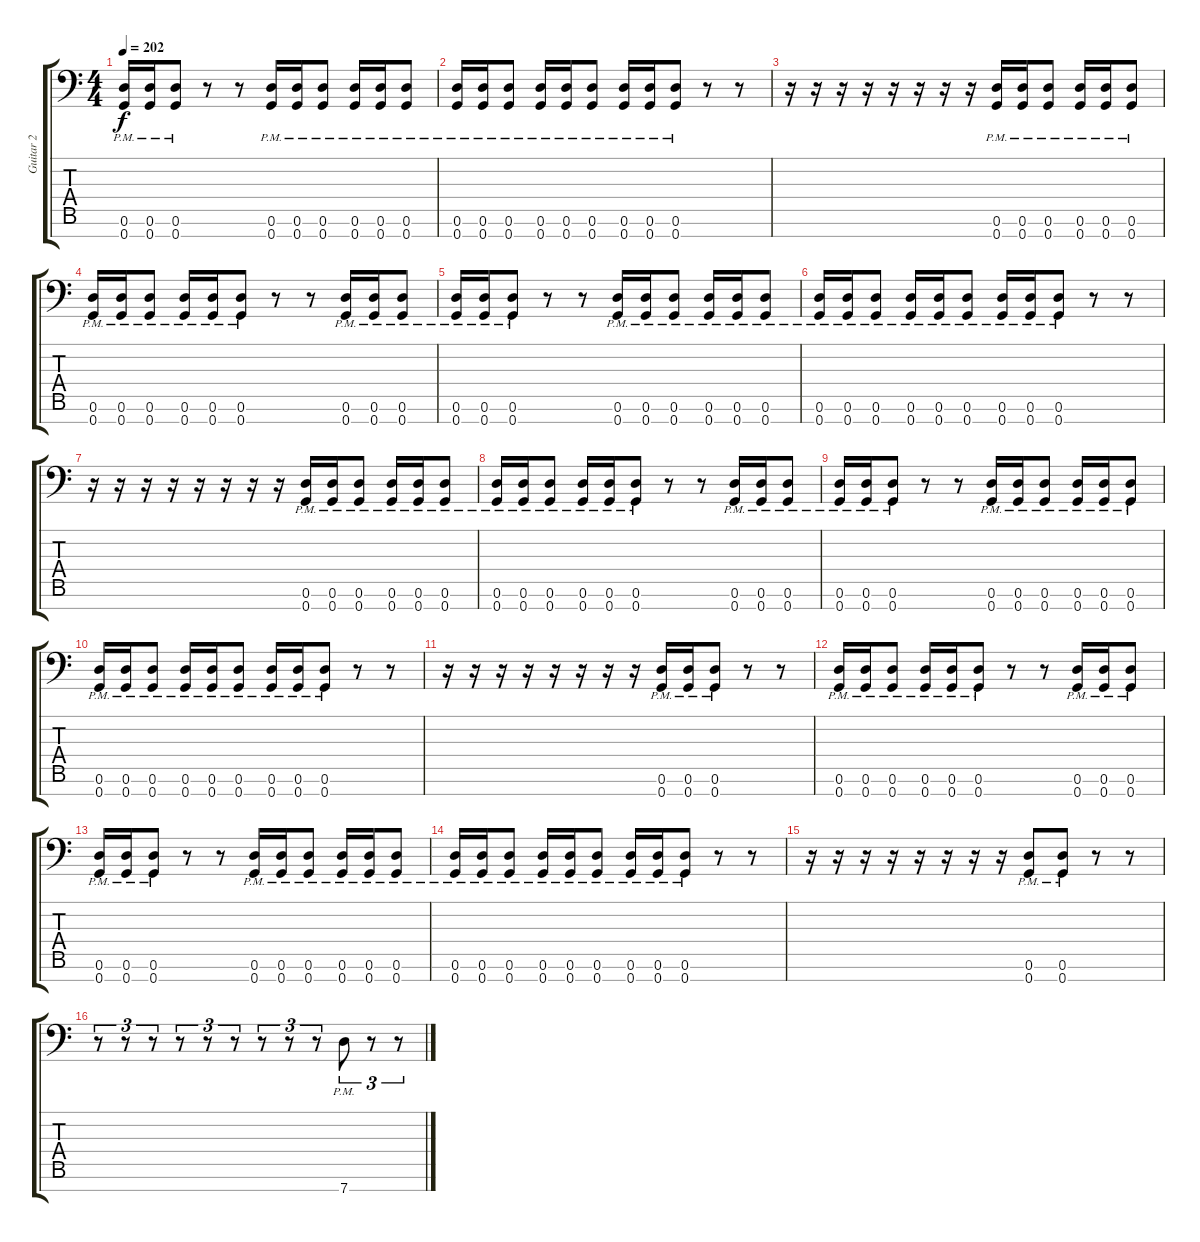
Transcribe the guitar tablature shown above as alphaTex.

\track ("Guitar 2" "Guitar 2") {instrument distortionguitar}
\staff {score tabs}
\tuning (D4 A3 F3 C3 G2 D2 G1) {hide}
\ts (4 4)
\tempo 202
\clef f4
\ks c
(0.6{pm} 0.7{pm}).16{dy f} (0.6{pm} 0.7{pm}).16 (0.6{pm} 0.7{pm}).8 r.8 r.8 (0.6{pm} 0.7{pm}).16 (0.6{pm} 0.7{pm}).16 (0.6{pm} 0.7{pm}).8 (0.6{pm} 0.7{pm}).16 (0.6{pm} 0.7{pm}).16 (0.6{pm} 0.7{pm}).8 |
(0.6{pm} 0.7{pm}).16 (0.6{pm} 0.7{pm}).16 (0.6{pm} 0.7{pm}).8 (0.6{pm} 0.7{pm}).16 (0.6{pm} 0.7{pm}).16 (0.6{pm} 0.7{pm}).8 (0.6{pm} 0.7{pm}).16 (0.6{pm} 0.7{pm}).16 (0.6{pm} 0.7{pm}).8 r.8 r.8 |
r.16 r.16 r.16 r.16 r.16 r.16 r.16 r.16 (0.6{pm} 0.7{pm}).16 (0.6{pm} 0.7{pm}).16 (0.6{pm} 0.7{pm}).8 (0.6{pm} 0.7{pm}).16 (0.6{pm} 0.7{pm}).16 (0.6{pm} 0.7{pm}).8 |
(0.6{pm} 0.7{pm}).16 (0.6{pm} 0.7{pm}).16 (0.6{pm} 0.7{pm}).8 (0.6{pm} 0.7{pm}).16 (0.6{pm} 0.7{pm}).16 (0.6{pm} 0.7{pm}).8 r.8 r.8 (0.6{pm} 0.7{pm}).16 (0.6{pm} 0.7{pm}).16 (0.6{pm} 0.7{pm}).8 |
(0.6{pm} 0.7{pm}).16 (0.6{pm} 0.7{pm}).16 (0.6{pm} 0.7{pm}).8 r.8 r.8 (0.6{pm} 0.7{pm}).16 (0.6{pm} 0.7{pm}).16 (0.6{pm} 0.7{pm}).8 (0.6{pm} 0.7{pm}).16 (0.6{pm} 0.7{pm}).16 (0.6{pm} 0.7{pm}).8 |
(0.6{pm} 0.7{pm}).16 (0.6{pm} 0.7{pm}).16 (0.6{pm} 0.7{pm}).8 (0.6{pm} 0.7{pm}).16 (0.6{pm} 0.7{pm}).16 (0.6{pm} 0.7{pm}).8 (0.6{pm} 0.7{pm}).16 (0.6{pm} 0.7{pm}).16 (0.6{pm} 0.7{pm}).8 r.8 r.8 |
r.16 r.16 r.16 r.16 r.16 r.16 r.16 r.16 (0.6{pm} 0.7{pm}).16 (0.6{pm} 0.7{pm}).16 (0.6{pm} 0.7{pm}).8 (0.6{pm} 0.7{pm}).16 (0.6{pm} 0.7{pm}).16 (0.6{pm} 0.7{pm}).8 |
(0.6{pm} 0.7{pm}).16 (0.6{pm} 0.7{pm}).16 (0.6{pm} 0.7{pm}).8 (0.6{pm} 0.7{pm}).16 (0.6{pm} 0.7{pm}).16 (0.6{pm} 0.7{pm}).8 r.8 r.8 (0.6{pm} 0.7{pm}).16 (0.6{pm} 0.7{pm}).16 (0.6{pm} 0.7{pm}).8 |
(0.6{pm} 0.7{pm}).16 (0.6{pm} 0.7{pm}).16 (0.6{pm} 0.7{pm}).8 r.8 r.8 (0.6{pm} 0.7{pm}).16 (0.6{pm} 0.7{pm}).16 (0.6{pm} 0.7{pm}).8 (0.6{pm} 0.7{pm}).16 (0.6{pm} 0.7{pm}).16 (0.6{pm} 0.7{pm}).8 |
(0.6{pm} 0.7{pm}).16 (0.6{pm} 0.7{pm}).16 (0.6{pm} 0.7{pm}).8 (0.6{pm} 0.7{pm}).16 (0.6{pm} 0.7{pm}).16 (0.6{pm} 0.7{pm}).8 (0.6{pm} 0.7{pm}).16 (0.6{pm} 0.7{pm}).16 (0.6{pm} 0.7{pm}).8 r.8 r.8 |
r.16 r.16 r.16 r.16 r.16 r.16 r.16 r.16 (0.6{pm} 0.7{pm}).16 (0.6{pm} 0.7{pm}).16 (0.6{pm} 0.7{pm}).8 r.8 r.8 |
(0.6{pm} 0.7{pm}).16 (0.6{pm} 0.7{pm}).16 (0.6{pm} 0.7{pm}).8 (0.6{pm} 0.7{pm}).16 (0.6{pm} 0.7{pm}).16 (0.6{pm} 0.7{pm}).8 r.8 r.8 (0.6{pm} 0.7{pm}).16 (0.6{pm} 0.7{pm}).16 (0.6{pm} 0.7{pm}).8 |
(0.6{pm} 0.7{pm}).16 (0.6{pm} 0.7{pm}).16 (0.6{pm} 0.7{pm}).8 r.8 r.8 (0.6{pm} 0.7{pm}).16 (0.6{pm} 0.7{pm}).16 (0.6{pm} 0.7{pm}).8 (0.6{pm} 0.7{pm}).16 (0.6{pm} 0.7{pm}).16 (0.6{pm} 0.7{pm}).8 |
(0.6{pm} 0.7{pm}).16 (0.6{pm} 0.7{pm}).16 (0.6{pm} 0.7{pm}).8 (0.6{pm} 0.7{pm}).16 (0.6{pm} 0.7{pm}).16 (0.6{pm} 0.7{pm}).8 (0.6{pm} 0.7{pm}).16 (0.6{pm} 0.7{pm}).16 (0.6{pm} 0.7{pm}).8 r.8 r.8 |
r.16 r.16 r.16 r.16 r.16 r.16 r.16 r.16 (0.6{pm} 0.7{pm}).8 (0.6{pm} 0.7{pm}).8 r.8 r.8 |
r.8{tu (3 2)} r.8{tu (3 2)} r.8{tu (3 2)} r.8{tu (3 2)} r.8{tu (3 2)} r.8{tu (3 2)} r.8{tu (3 2)} r.8{tu (3 2)} r.8{tu (3 2)} 7.7{pm}.8{tu (3 2)} r.8{tu (3 2)} r.8{tu (3 2)}
